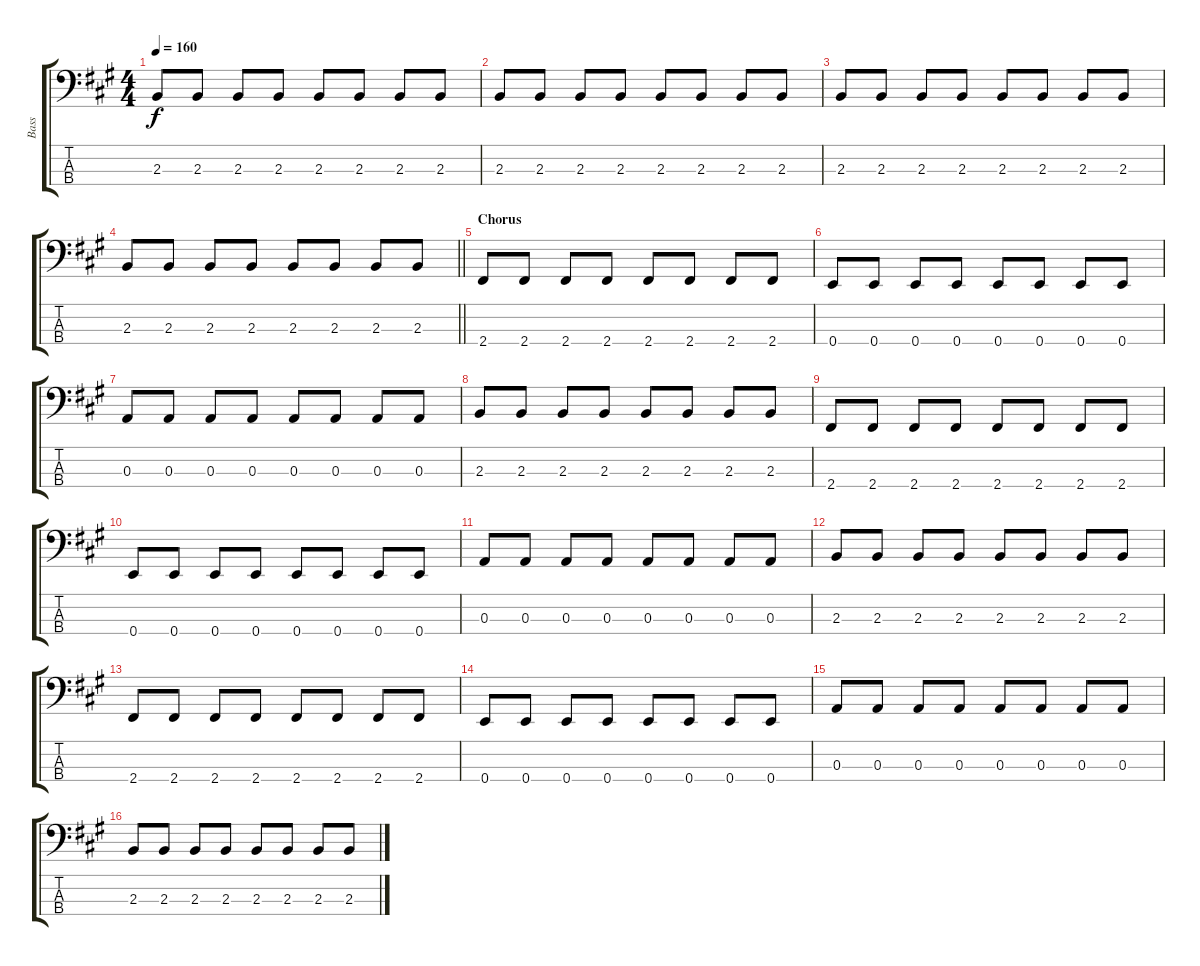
\track ("Bass" "Bass") {instrument electricbasspick}
\staff {score tabs}
\tuning (G2 D2 A1 E1) {hide}
\ts (4 4)
\tempo 160
\clef f4
\ks a
2.3.8{dy f} 2.3.8 2.3.8 2.3.8 2.3.8 2.3.8 2.3.8 2.3.8 |
2.3.8 2.3.8 2.3.8 2.3.8 2.3.8 2.3.8 2.3.8 2.3.8 |
2.3.8 2.3.8 2.3.8 2.3.8 2.3.8 2.3.8 2.3.8 2.3.8 |
\barLineRight lightlight
2.3.8 2.3.8 2.3.8 2.3.8 2.3.8 2.3.8 2.3.8 2.3.8 |
\section ("" "Chorus")
2.4.8 2.4.8 2.4.8 2.4.8 2.4.8 2.4.8 2.4.8 2.4.8 |
0.4.8 0.4.8 0.4.8 0.4.8 0.4.8 0.4.8 0.4.8 0.4.8 |
0.3.8 0.3.8 0.3.8 0.3.8 0.3.8 0.3.8 0.3.8 0.3.8 |
2.3.8 2.3.8 2.3.8 2.3.8 2.3.8 2.3.8 2.3.8 2.3.8 |
2.4.8 2.4.8 2.4.8 2.4.8 2.4.8 2.4.8 2.4.8 2.4.8 |
0.4.8 0.4.8 0.4.8 0.4.8 0.4.8 0.4.8 0.4.8 0.4.8 |
0.3.8 0.3.8 0.3.8 0.3.8 0.3.8 0.3.8 0.3.8 0.3.8 |
2.3.8 2.3.8 2.3.8 2.3.8 2.3.8 2.3.8 2.3.8 2.3.8 |
2.4.8 2.4.8 2.4.8 2.4.8 2.4.8 2.4.8 2.4.8 2.4.8 |
0.4.8 0.4.8 0.4.8 0.4.8 0.4.8 0.4.8 0.4.8 0.4.8 |
0.3.8 0.3.8 0.3.8 0.3.8 0.3.8 0.3.8 0.3.8 0.3.8 |
2.3.8 2.3.8 2.3.8 2.3.8 2.3.8 2.3.8 2.3.8 2.3.8
